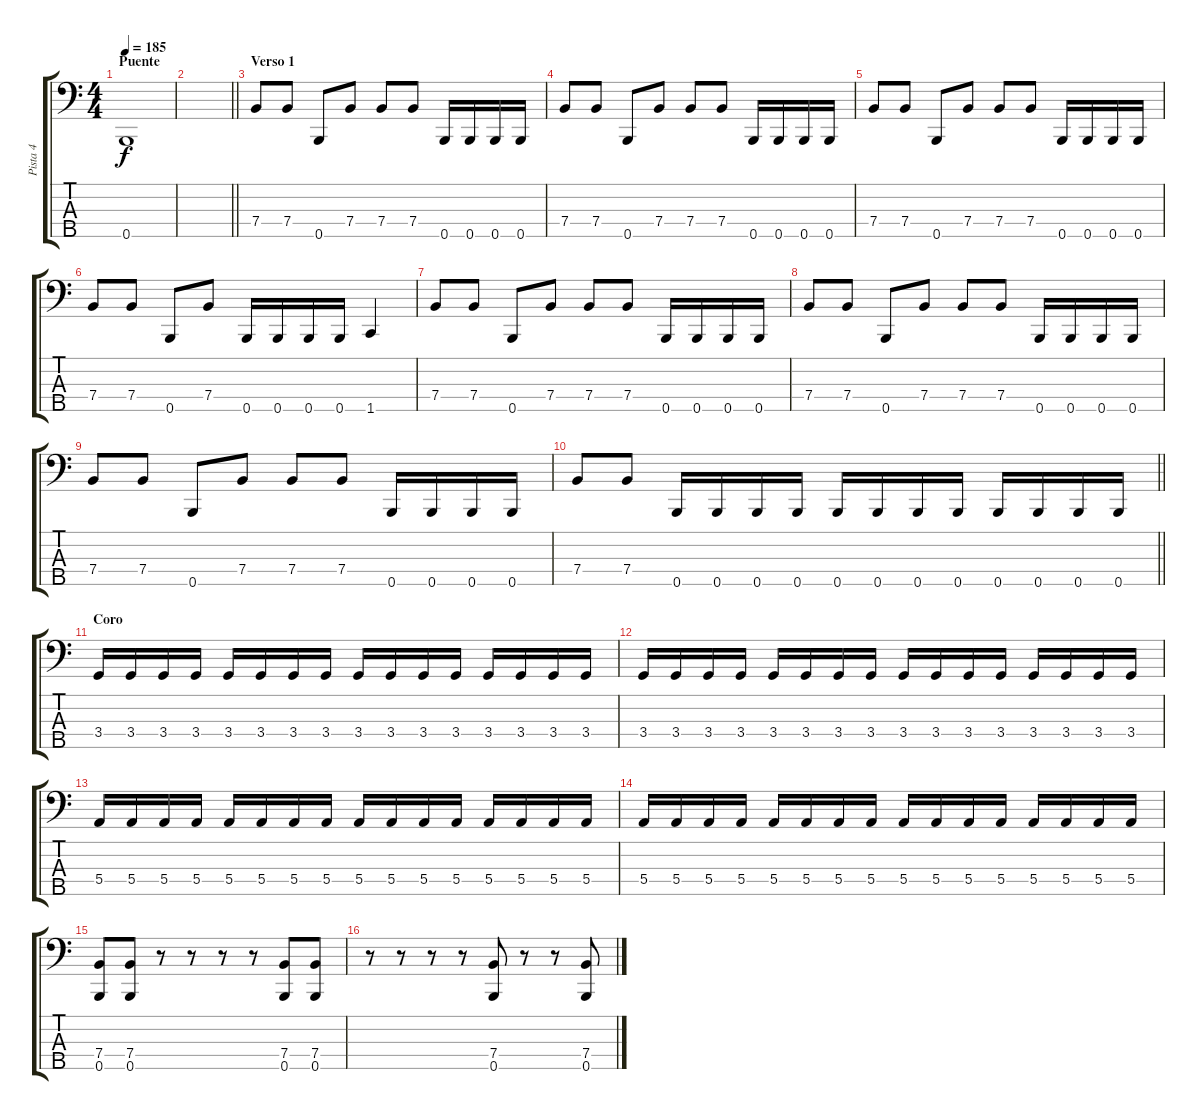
\track ("Pista 4" "Pista 4") {instrument electricbasspick}
\staff {score tabs}
\tuning (G2 D2 A1 E1 B0) {hide}
\ts (4 4)
\section ("" "Puente")
\tempo 185
\clef f4
\ks c
0.5.1{dy f} |
\barLineRight lightlight
|
\section ("" "Verso 1")
7.4.8 7.4.8 0.5.8 7.4.8 7.4.8 7.4.8 0.5.16 0.5.16 0.5.16 0.5.16 |
7.4.8 7.4.8 0.5.8 7.4.8 7.4.8 7.4.8 0.5.16 0.5.16 0.5.16 0.5.16 |
7.4.8 7.4.8 0.5.8 7.4.8 7.4.8 7.4.8 0.5.16 0.5.16 0.5.16 0.5.16 |
7.4.8 7.4.8 0.5.8 7.4.8 0.5.16 0.5.16 0.5.16 0.5.16 1.5.4 |
7.4.8 7.4.8 0.5.8 7.4.8 7.4.8 7.4.8 0.5.16 0.5.16 0.5.16 0.5.16 |
7.4.8 7.4.8 0.5.8 7.4.8 7.4.8 7.4.8 0.5.16 0.5.16 0.5.16 0.5.16 |
7.4.8 7.4.8 0.5.8 7.4.8 7.4.8 7.4.8 0.5.16 0.5.16 0.5.16 0.5.16 |
\barLineRight lightlight
7.4.8 7.4.8 0.5.16 0.5.16 0.5.16 0.5.16 0.5.16 0.5.16 0.5.16 0.5.16 0.5.16 0.5.16 0.5.16 0.5.16 |
\section ("" "Coro")
3.4.16 3.4.16 3.4.16 3.4.16 3.4.16 3.4.16 3.4.16 3.4.16 3.4.16 3.4.16 3.4.16 3.4.16 3.4.16 3.4.16 3.4.16 3.4.16 |
3.4.16 3.4.16 3.4.16 3.4.16 3.4.16 3.4.16 3.4.16 3.4.16 3.4.16 3.4.16 3.4.16 3.4.16 3.4.16 3.4.16 3.4.16 3.4.16 |
5.4.16 5.4.16 5.4.16 5.4.16 5.4.16 5.4.16 5.4.16 5.4.16 5.4.16 5.4.16 5.4.16 5.4.16 5.4.16 5.4.16 5.4.16 5.4.16 |
5.4.16 5.4.16 5.4.16 5.4.16 5.4.16 5.4.16 5.4.16 5.4.16 5.4.16 5.4.16 5.4.16 5.4.16 5.4.16 5.4.16 5.4.16 5.4.16 |
(7.4 0.5).8 (7.4 0.5).8 r.8 r.8 r.8 r.8 (7.4 0.5).8 (7.4 0.5).8 |
r.8 r.8 r.8 r.8 (7.4 0.5).8 r.8 r.8 (7.4 0.5).8
